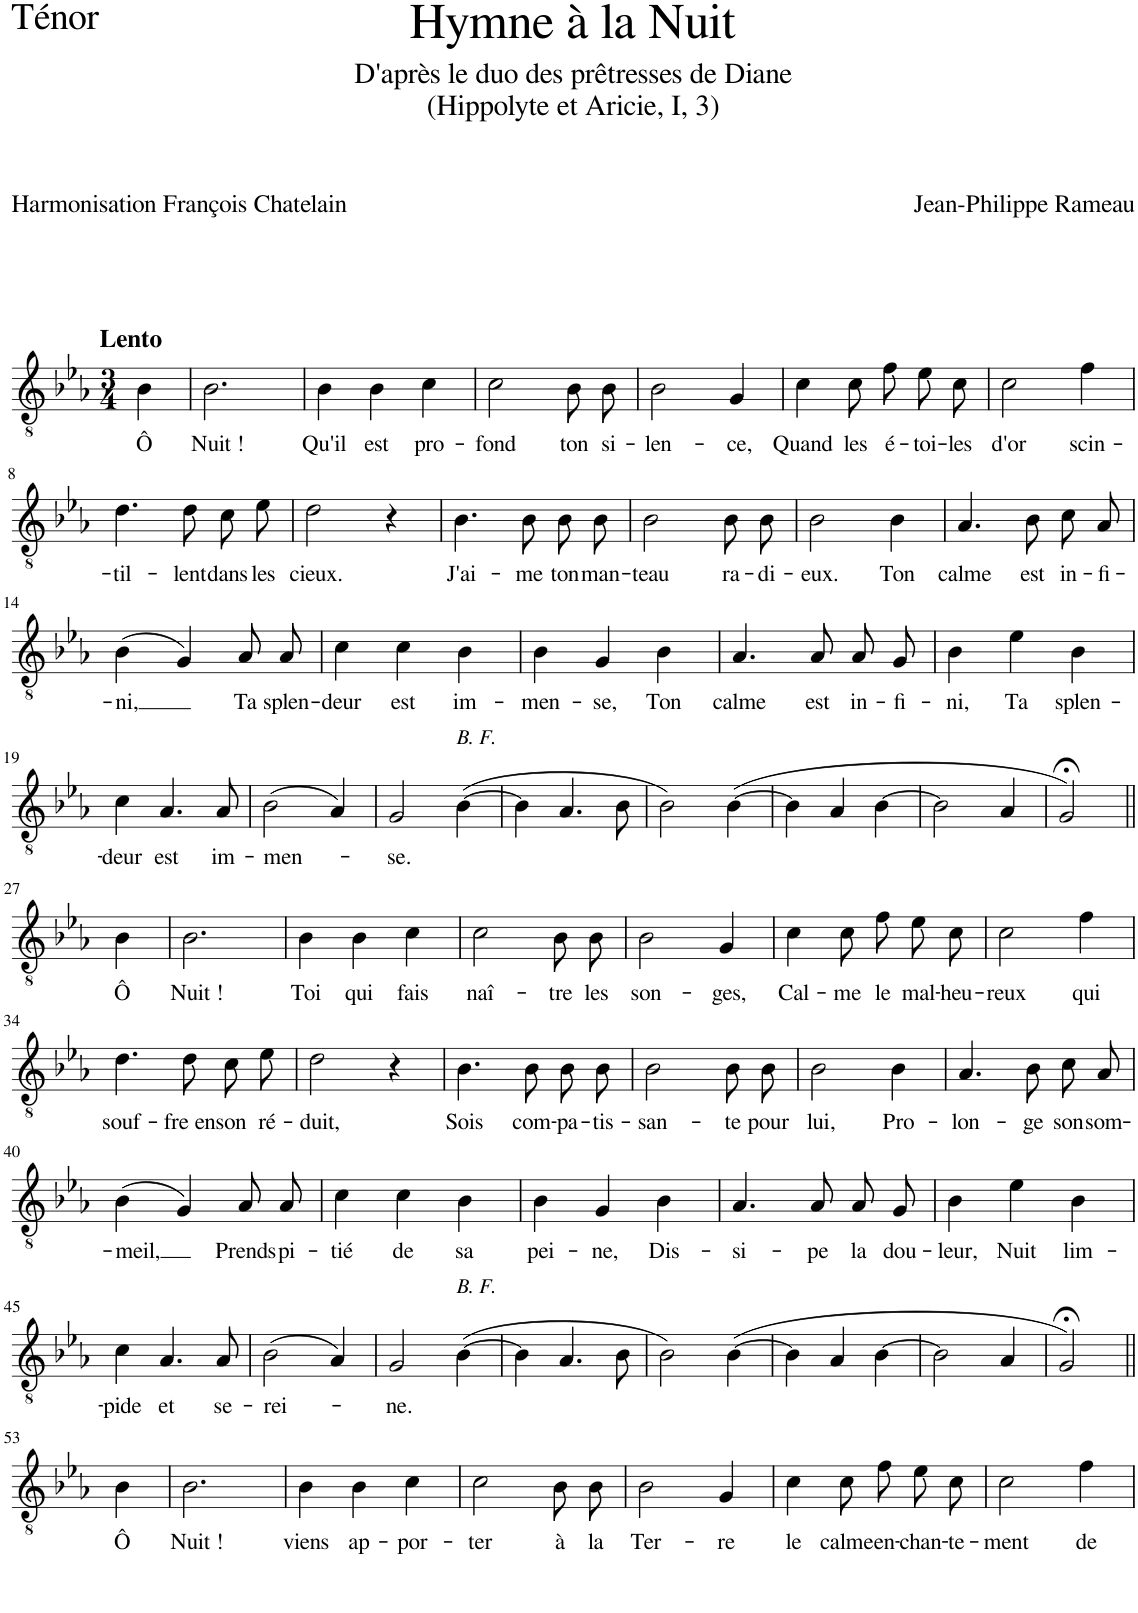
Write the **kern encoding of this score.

**kern	**text
*part1	*part1
*staff1	*staff1
*I"Ténor	*
*I'T.	*
*clefGv2	*
*k[b-e-a-]	*
*M3/4	*
=1	=1
!LO:TX:a:B:t=Lento	!
!	!LO:LY:b
4B-\	Ô
=2	=2
!	!LO:LY:b
2.B-\	Nuit !
=3	=3
!	!LO:LY:b
4B-\	Qu'il
!	!LO:LY:b
4B-\	est
!	!LO:LY:b
4c\	pro-
=4	=4
!	!LO:LY:b
2c\	-fond
!	!LO:LY:b
8B-\L	ton
!	!LO:LY:b
8B-\J	si-
=5	=5
!	!LO:LY:b
2B-\	-len-
!	!LO:LY:b
4G/	-ce,
=6	=6
!	!LO:LY:b
4c\	Quand
!	!LO:LY:b
8c\L	les
!	!LO:LY:b
8f\J	é-
!	!LO:LY:b
8e-\L	-toi-
!	!LO:LY:b
8c\J	-les
=7	=7
!	!LO:LY:b
2c\	d'or
!	!LO:LY:b
4f\	scin-
!!LO:LB:g=z
=8	=8
!	!LO:LY:b
4.d\	-til-
!	!LO:LY:b
8d\	-lent
!	!LO:LY:b
8c\L	dans
!	!LO:LY:b
8e-\J	les
=9	=9
!	!LO:LY:b
2d\	cieux.
4r	.
=10	=10
!	!LO:LY:b
4.B-\	J'ai-
!	!LO:LY:b
8B-\	-me
!	!LO:LY:b
8B-\L	ton
!	!LO:LY:b
8B-\J	man-
=11	=11
!	!LO:LY:b
2B-\	-teau
!	!LO:LY:b
8B-\L	ra-
!	!LO:LY:b
8B-\J	-di-
=12	=12
!	!LO:LY:b
2B-\	-eux.
!	!LO:LY:b
4B-\	Ton
=13	=13
!	!LO:LY:b
4.A-/	calme
!	!LO:LY:b
8B-\	est
!	!LO:LY:b
8c\L	in-
!	!LO:LY:b
8A-\J	-fi-
!!LO:LB:g=z
=14	=14
!	!LO:LY:b
(4B-\	-ni,
4G/)	.
!	!LO:LY:b
8A-/L	Ta
!	!LO:LY:b
8A-/J	splen-
=15	=15
!	!LO:LY:b
4c\	-deur
!	!LO:LY:b
4c\	est
!	!LO:LY:b
4B-\	im-
=16	=16
!	!LO:LY:b
4B-\	-men-
!	!LO:LY:b
4G/	-se,
!	!LO:LY:b
4B-\	Ton
=17	=17
!	!LO:LY:b
4.A-/	calme
!	!LO:LY:b
8A-/	est
!	!LO:LY:b
8A-/L	in-
!	!LO:LY:b
8G/J	-fi-
=18	=18
!	!LO:LY:b
4B-\	-ni,
!	!LO:LY:b
4e-\	Ta
!	!LO:LY:b
4B-\	splen-
!!LO:LB:g=z
=19	=19
!	!LO:LY:b
4c\	-deur
!	!LO:LY:b
4.A-/	est
!	!LO:LY:b
8A-/	im-
=20	=20
!	!LO:LY:b
(2B-\	-men-
4A-/)	.
=21	=21
!	!LO:LY:b
2G/	-se.
!LO:TX:a:i:t=B. F.	!
([4B-\	.
=22	=22
4B-\]	.
4.A-/	.
8B-\	.
=23	=23
2B-\)	.
([4B-\	.
=24	=24
4B-\]	.
4A-/	.
[4B-\	.
=25	=25
2B-\]	.
4A-/	.
=26	=26
2G;</)	.
!!LO:LB:g=z
=27||	=27||
!	!LO:LY:b
4B-\	Ô
=28	=28
!	!LO:LY:b
2.B-\	Nuit !
=29	=29
!	!LO:LY:b
4B-\	Toi
!	!LO:LY:b
4B-\	qui
!	!LO:LY:b
4c\	fais
=30	=30
!	!LO:LY:b
2c\	naî-
!	!LO:LY:b
8B-\L	-tre
!	!LO:LY:b
8B-\J	les
=31	=31
!	!LO:LY:b
2B-\	son-
!	!LO:LY:b
4G/	-ges,
=32	=32
!	!LO:LY:b
4c\	Cal-
!	!LO:LY:b
8c\L	-me
!	!LO:LY:b
8f\J	le
!	!LO:LY:b
8e-\L	mal-
!	!LO:LY:b
8c\J	-heu-
=33	=33
!	!LO:LY:b
2c\	-reux
!	!LO:LY:b
4f\	qui
!!LO:LB:g=z
=34	=34
!	!LO:LY:b
4.d\	souf-
!	!LO:LY:b
8d\	-fre en
!	!LO:LY:b
8c\L	son
!	!LO:LY:b
8e-\J	ré-
=35	=35
!	!LO:LY:b
2d\	-duit,
4r	.
=36	=36
!	!LO:LY:b
4.B-\	Sois
!	!LO:LY:b
8B-\	com-
!	!LO:LY:b
8B-\L	-pa-
!	!LO:LY:b
8B-\J	-tis-
=37	=37
!	!LO:LY:b
2B-\	-san-
!	!LO:LY:b
8B-\L	-te
!	!LO:LY:b
8B-\J	pour
=38	=38
!	!LO:LY:b
2B-\	lui,
!	!LO:LY:b
4B-\	Pro-
=39	=39
!	!LO:LY:b
4.A-/	-lon-
!	!LO:LY:b
8B-\	-ge
!	!LO:LY:b
8c\L	son
!	!LO:LY:b
8A-\J	som-
!!LO:LB:g=z
=40	=40
!	!LO:LY:b
(4B-\	-meil,
4G/)	.
!	!LO:LY:b
8A-/L	Prends
!	!LO:LY:b
8A-/J	pi-
=41	=41
!	!LO:LY:b
4c\	-tié
!	!LO:LY:b
4c\	de
!	!LO:LY:b
4B-\	sa
=42	=42
!	!LO:LY:b
4B-\	pei-
!	!LO:LY:b
4G/	-ne,
!	!LO:LY:b
4B-\	Dis-
=43	=43
!	!LO:LY:b
4.A-/	-si-
!	!LO:LY:b
8A-/	-pe
!	!LO:LY:b
8A-/L	la
!	!LO:LY:b
8G/J	dou-
=44	=44
!	!LO:LY:b
4B-\	-leur,
!	!LO:LY:b
4e-\	Nuit
!	!LO:LY:b
4B-\	lim-
!!LO:LB:g=z
=45	=45
!	!LO:LY:b
4c\	-pide
!	!LO:LY:b
4.A-/	et
!	!LO:LY:b
8A-/	se-
=46	=46
!	!LO:LY:b
(2B-\	-rei-
4A-/)	.
=47	=47
!	!LO:LY:b
2G/	-ne.
!LO:TX:a:i:t=B. F.	!
([4B-\	.
=48	=48
4B-\]	.
4.A-/	.
8B-\	.
=49	=49
2B-\)	.
([4B-\	.
=50	=50
4B-\]	.
4A-/	.
[4B-\	.
=51	=51
2B-\]	.
4A-/	.
=52	=52
2G;</)	.
!!LO:LB:g=z
=53||	=53||
!	!LO:LY:b
4B-\	Ô
=54	=54
!	!LO:LY:b
2.B-\	Nuit !
=55	=55
!	!LO:LY:b
4B-\	viens
!	!LO:LY:b
4B-\	ap-
!	!LO:LY:b
4c\	-por-
=56	=56
!	!LO:LY:b
2c\	-ter
!	!LO:LY:b
8B-\L	à
!	!LO:LY:b
8B-\J	la
=57	=57
!	!LO:LY:b
2B-\	Ter-
!	!LO:LY:b
4G/	-re
=58	=58
!	!LO:LY:b
4c\	le
!	!LO:LY:b
8c\L	calme
!	!LO:LY:b
8f\J	en-
!	!LO:LY:b
8e-\L	-chan-
!	!LO:LY:b
8c\J	-te-
=59	=59
!	!LO:LY:b
2c\	-ment
!	!LO:LY:b
4f\	de
=	=
*-	*-
